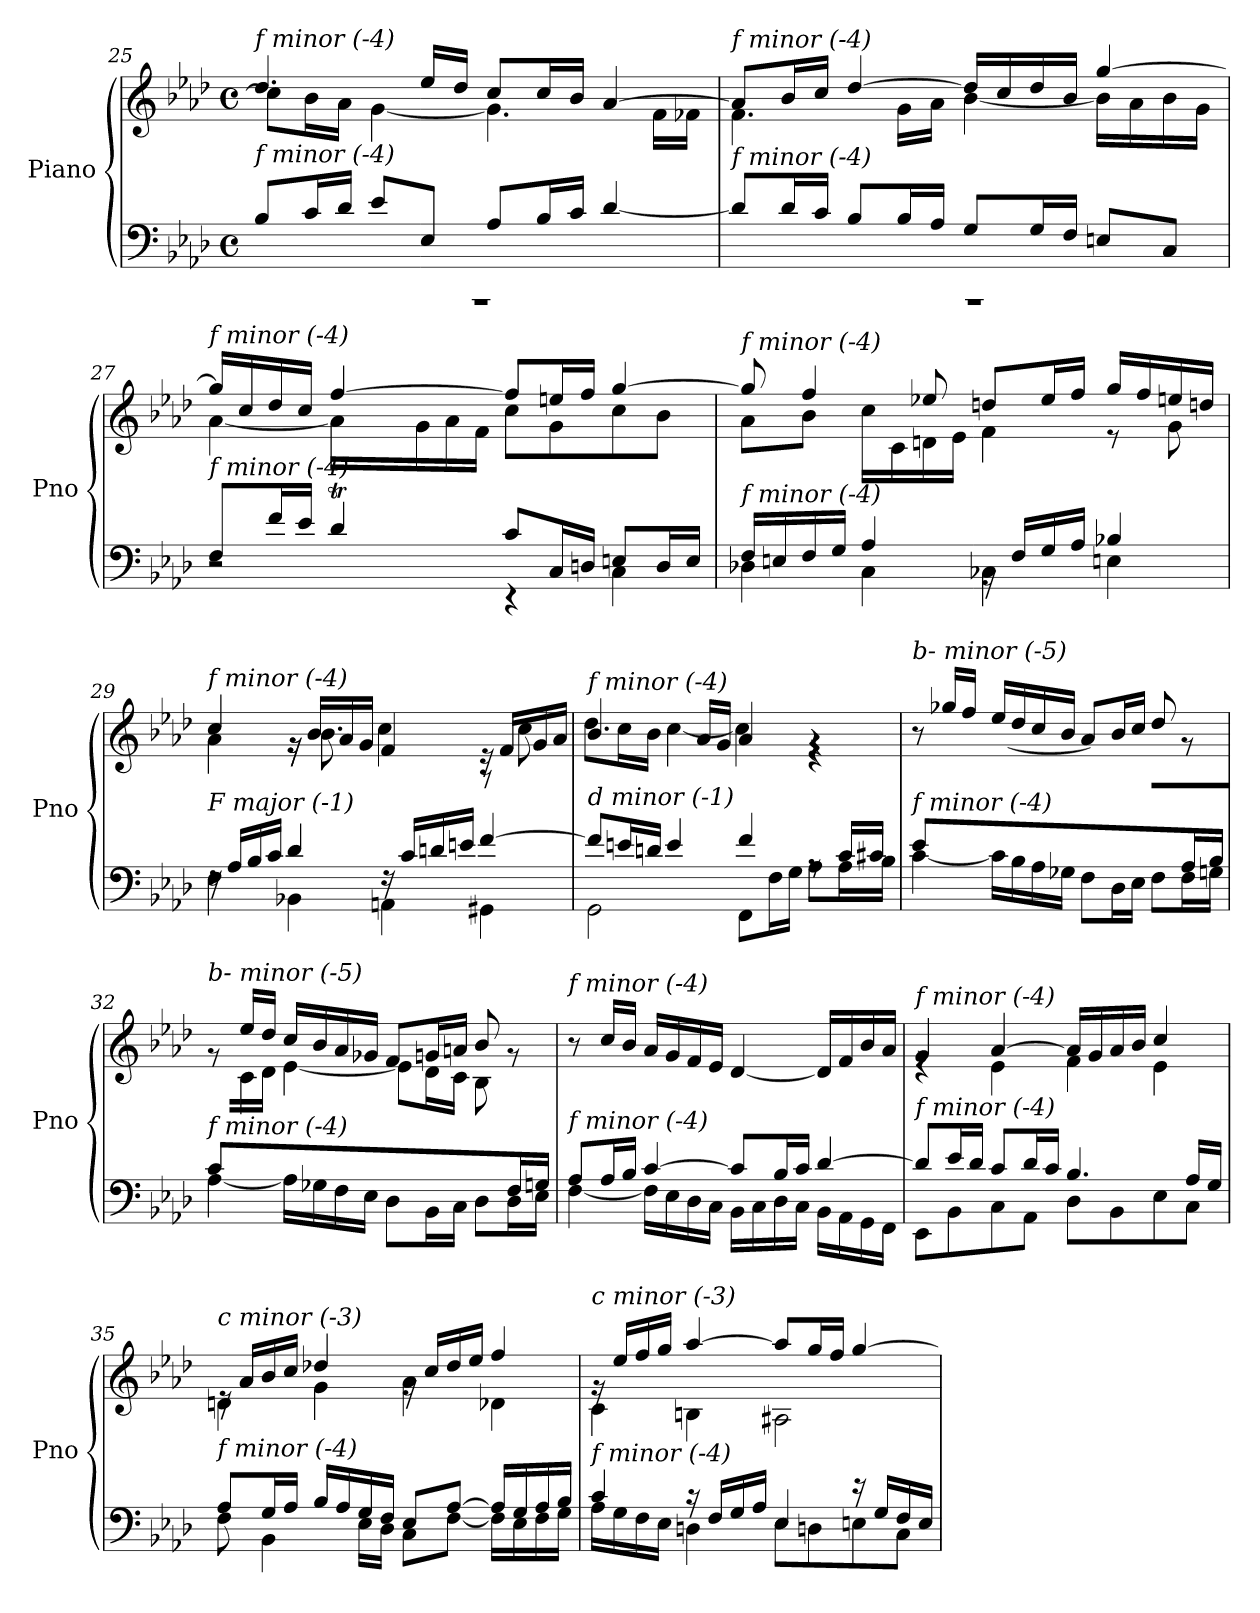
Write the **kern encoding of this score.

**kern	**kern
*part1	*part1
*staff2	*staff1
*I"Piano	*
*I'Pno	*
!!LO:LB:g=z
*clefF4	*clefG2
*k[b-e-a-d-]	*k[b-e-a-d-]
*M4/4	*M4/4
*met(c)	*met(c)
=25	=25
*^	*^
!	!	!LO:TX:i:t=f minor (-4)	!
!LO:TX:i:t=f minor (-4)	!	!	!
1rAAA	8B-/L	4.dd-/	8cc\L]
.	16c/L	.	16b-\L
.	16d-/JJ	.	16a-\JJ
.	8e-/L	.	[4g\
.	8E-/J	16ee-/LL	.
.	.	16dd-/JJ	.
.	8A-/L	8cc/L	4.g\]
.	16B-/L	16cc/L	.
.	16c/JJ	16b-/JJ	.
.	[4d-/	[4a-/	.
.	.	.	16f\LL
.	.	.	16f-Xi\JJ
=26	=26	=26	=26
!	!	!LO:TX:i:t=f minor (-4)	!
!LO:TX:i:t=f minor (-4)	!	!	!
1rAAA	8d-/L]	8a-/L]	4.f\
.	16d-/L	16b-/L	.
.	16c/JJ	16cc/JJ	.
.	8B-/L	[4dd-/	.
.	16B-/L	.	16g\LL
.	16A-/JJ	.	16a-\JJ
.	8G/L	16dd-/LL]	[4b-\
.	.	16cc/	.
.	16G/L	16dd-/	.
.	16F/JJ	16b-/JJ	.
.	8En/L	[4gg/	16b-\LL]
.	.	.	16a-\
.	8C/J	.	16b-\
.	.	.	16g\JJ
!!LO:PB:g=z
=27	=27	=27	=27
*	*^	*	*^
!	!	!	!LO:TX:i:t=f minor (-4)	!	!
!LO:TX:i:t=f minor (-4)	!	!	!	!	!
8F/L	2r	4ryy	16gg/LL]	[4a-\	4ryy
.	.	.	16cc/	.	.
16f/L	.	.	16dd-/	.	.
16e-/JJ	.	.	16cc/JJ	.	.
4d-T/	.	64e-yy	[4ff/	16a-\LL]	4ryy
.	.	64d-yy	.	.	.
.	.	64e-yy	.	.	.
.	.	[64d-yy	.	.	.
.	.	8.d-yy]	.	16g\	.
.	.	.	.	16a-\	.
.	.	.	.	16f\JJ	.
8c/L	4r	2ryy	8ff/L]	8cc\L	2ryy
16C/L	.	.	16een/L	8g\	.
16Dn/JJ	.	.	16ff/JJ	.	.
8En/L	4C\	.	[4gg/	8cc\	.
16D/L	.	.	.	8b-\J	.
16E/JJ	.	.	.	.	.
*	*v	*v	*	*	*
*	*	*	*v	*v
=28	=28	=28	=28
!	!	!LO:TX:i:t=f minor (-4)	!
!LO:TX:i:t=f minor (-4)	!	!	!
16F/LL	4D-X\	8gg/]	8a-\L
16En/	.	.	.
16F/	.	4ff/	8b-\J
16G/JJ	.	.	.
4A-/	4C\	.	16cc\LL
.	.	.	16c\
.	.	8ee-X/	16dn\
.	.	.	16e-\JJ
16rBB	4C-Xi\	8ddn/L	4f\
16F/LL	.	.	.
16G/	.	16ee-/L	.
16A-/JJ	.	16ff/JJ	.
4B-X/	4En\	16gg/LL	8r
.	.	16ff/	.
.	.	16een/	8g\
.	.	16ddn/JJ	.
!!LO:LB:g=z	!!
=29	=29	=29	=29
!	!	!LO:TX:i:t=f minor (-4)	!
!LO:TX:i:t=F major (-1)	!	!	!
16rF	4F\	4cc/	4a-\
16A-/LL	.	.	.
16B-/	.	.	.
16c/JJ	.	.	.
4d-/	4BB-X\	16rg	16r
.	.	16b-/LL	8.b-\
.	.	16a-/	.
.	.	16g/JJ	.
16rF	4AAn\	4f/	4cc\
16c/LL	.	.	.
16dn/	.	.	.
16en/JJ	.	.	.
[4f/	4GG#Xi\	16re	8r
.	.	16f/LL	.
.	.	16g/	8cc\
.	.	16a-/JJ	.
!!LO:LB:g=z	!!
=30	=30	=30	=30
!	!	!LO:TX:i:t=f minor (-4)	!
!LO:TX:i:t=d minor (-1)	!	!	!
8f/L]	2GG\	4.b-/	8dd-\L
16en/L	.	.	16cc\L
16dn/JJ	.	.	16b-\JJ
4e/	.	.	[4cc\
.	.	16a-/LL	.
.	.	16g/JJ	.
4f/	8FF\L	4a-/	4cc\]
.	16F\L	.	.
.	16G\JJ	.	.
8rA	8A-\L	4rg	4r
16c/LL	16A-\L	.	.
16c#Xi/JJ	16B-\JJ	.	.
=31	=31	=31	=31
!	!	!LO:TX:i:t=b- minor (-5)	!
!LO:TX:i:t=f minor (-4)	!	!	!
8e-/L	[4c\	8r	8ryy
2.ryy	.	16gg-X/LL	16e-\L
.	.	16ff/JJ	16f\JJ
.	16c\LL]	16ee-/LL	[4g-X\
.	16B-\	16dd-/	.
.	16A-\	16cc/	.
.	16G-X\JJ	16b-/JJ	.
.	8F\L	8a-/L	8g-\L]
.	16D-\L	16b-/L	16f\L
.	16E-\JJ	16cc/JJ	16e-\JJ
.	8F\L	8dd-/	8d-\L
16A-/L	16F\L	8rg	8ryy
16B-/JJ	16Gn\JJ	.	.
=32	=32	=32	=32
!	!	!LO:TX:i:t=b- minor (-5)	!
!LO:TX:i:t=f minor (-4)	!	!	!
8c/L	[4A-\	8rg	8ryy
2.ryy	.	16ee-/LL	16c\L
.	.	16dd-/JJ	16d-\JJ
.	16A-\LL]	16cc/LL	[4e-\
.	16G-X\	16b-/	.
.	16F\	16a-/	.
.	16E-\JJ	16g-X/JJ	.
.	8D-\L	8f/L	8e-\L]
.	16BB-\L	16gn/L	16d-\L
.	16C\JJ	16an/JJ	16c\JJ
.	8D-\L	8b-/	8B-\L
16F/L	16D-\L	8rg	8ryy
16Gn/JJ	16E-\JJ	.	.
*	*	*v	*v
!!LO:LB:g=z
=33	=33	=33
!	!	!LO:TX:i:t=f minor (-4)
!LO:TX:i:t=f minor (-4)	!	!
8A-/L	[4F\	8r
16A-/L	.	16cc/LL
16B-/JJ	.	16b-/JJ
[4c/	16F\LL]	16a-/LL
.	16E-\	16g/
.	16D-\	16f/
.	16C\JJ	16e-/JJ
8c/L]	16BB-\LL	[4d-/
.	16C\	.
16B-/L	16D-\	.
16c/JJ	16C\JJ	.
[4d-/	16BB-\LL	16d-/LL]
.	16AA-\	16f/
.	16GG\	16b-/
.	16FF\JJ	16a-/JJ
=34	=34	=34
*	*	*^
!	!	!LO:TX:i:t=f minor (-4)	!
!LO:TX:i:t=f minor (-4)	!	!	!
8d-/L]	8EE-\L	4g/	4re
16e-/L	8BB-\	.	.
16d-/JJ	.	.	.
8c/L	8C\	[4a-/	4e-\
16d-/L	8AA-\J	.	.
16c/JJ	.	.	.
4.B-/	8D-\L	16a-/LL]	4f\
.	.	16g/	.
.	8BB-\	16a-/	.
.	.	16b-/JJ	.
.	8E-\	4cc/	4e-\
16A-/LL	8C\J	.	.
16G/JJ	.	.	.
=35	=35	=35	=35
!	!	!LO:TX:i:t=c minor (-3)	!
!LO:TX:i:t=f minor (-4)	!	!	!
8A-/L	8F\	16re	4dn\
.	.	16a-/LL	.
16G/L	4BB-\	16b-/	.
16A-/JJ	.	16cc/JJ	.
16B-/LL	.	4dd-X/	4g\
16A-/	.	.	.
16G/	16E-\LL	.	.
16F/JJ	16D-\JJ	.	.
8E-/L	8C\L	16rg	4a-\
.	.	16cc/LL	.
[8A-/J	[8F\J	16dd-/	.
.	.	16ee-/JJ	.
16A-/LL]	16F\LL]	4ff/	4d-X\
16G/	16E-\	.	.
16A-/	16F\	.	.
16B-/JJ	16G\JJ	.	.
!!LO:LB:g=z	!!
=36	=36	=36	=36
!	!	!LO:TX:i:t=c minor (-3)	!
!LO:TX:i:t=f minor (-4)	!	!	!
4c/	16A-\LL	16rg	4c\
.	16G\	16ee-/LL	.
.	16F\	16ff/	.
.	16E-\JJ	16gg/JJ	.
16r	4Dn\	[4aa-/	4Bni\
16F/LL	.	.	.
16G/	.	.	.
16A-/JJ	.	.	.
4E-/	8E-\L	8aa-/L]	2A#Xi\
.	8Dn\	16gg/L	.
.	.	16ff/JJ	.
16r	8En\	[4gg/	.
16G/LL	.	.	.
16F/	8C\J	.	.
16E/JJ	.	.	.
*v	*v	*	*
*	*v	*v
=	=
*-	*-
